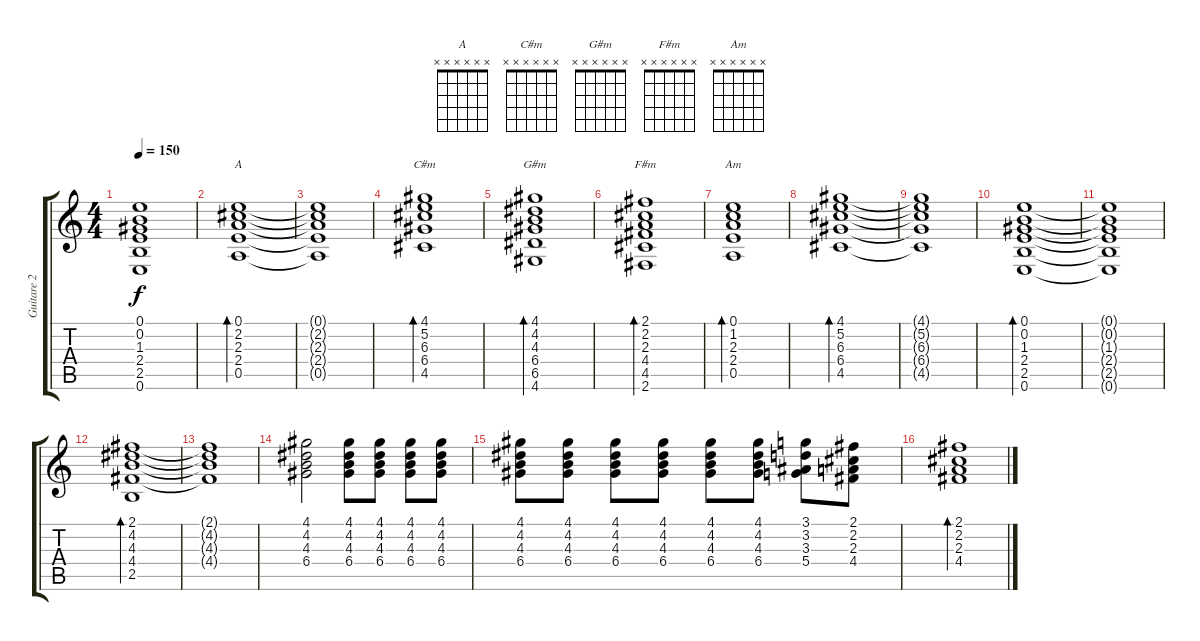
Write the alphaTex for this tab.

\track ("Guitare 2" "Guitare 2") {instrument electricguitarclean}
\staff {score tabs}
\tuning (E4 B3 G3 D3 A2 E2) {hide}
\chord ("A" x x x x x x)
\chord ("C#m" x x x x x x)
\chord ("G#m" x x x x x x)
\chord ("F#m" x x x x x x)
\chord ("Am" x x x x x x)
\ts (4 4)
\tempo 150
\clef g2
\ks c
(0.1{t} 0.2{t} 1.3{t} 2.4{t} 2.5{t} 0.6{t}).1{dy f} |
(0.1 2.2 2.3 2.4 0.5).1{bd 60 ch "A"} |
(0.1{t} 2.2{t} 2.3{t} 2.4{t} 0.5{t}).1 |
(4.1 5.2 6.3 6.4 4.5).1{bd 60 ch "C#m"} |
(4.1 4.2 4.3 6.4 6.5 4.6).1{bd 60 ch "G#m"} |
(2.1 2.2 2.3 4.4 4.5 2.6).1{bd 60 ch "F#m"} |
(0.1 1.2 2.3 2.4 0.5).1{bd 60 ch "Am"} |
(4.1 5.2 6.3 6.4 4.5).1{bd 60} |
(4.1{t} 5.2{t} 6.3{t} 6.4{t} 4.5{t}).1 |
(0.1 0.2 1.3 2.4 2.5 0.6).1{bd 60} |
(0.1{t} 0.2{t} 1.3{t} 2.4{t} 2.5{t} 0.6{t}).1 |
(2.1 4.2 4.3 4.4 2.5).1{bd 60} |
(2.1{t} 4.2{t} 4.3{t} 4.4{t}).1 |
(4.1 4.2 4.3 6.4).2 (4.1 4.2 4.3 6.4).8 (4.1 4.2 4.3 6.4).8 (4.1 4.2 4.3 6.4).8 (4.1 4.2 4.3 6.4).8 |
(4.1 4.2 4.3 6.4).8 (4.1 4.2 4.3 6.4).8 (4.1 4.2 4.3 6.4).8 (4.1 4.2 4.3 6.4).8 (4.1 4.2 4.3 6.4).8 (4.1 4.2 4.3 6.4).8 (3.1 3.2 3.3 5.4).8 (2.1 2.2 2.3 4.4).8 |
(2.1 2.2 2.3 4.4).1{bd 60}
